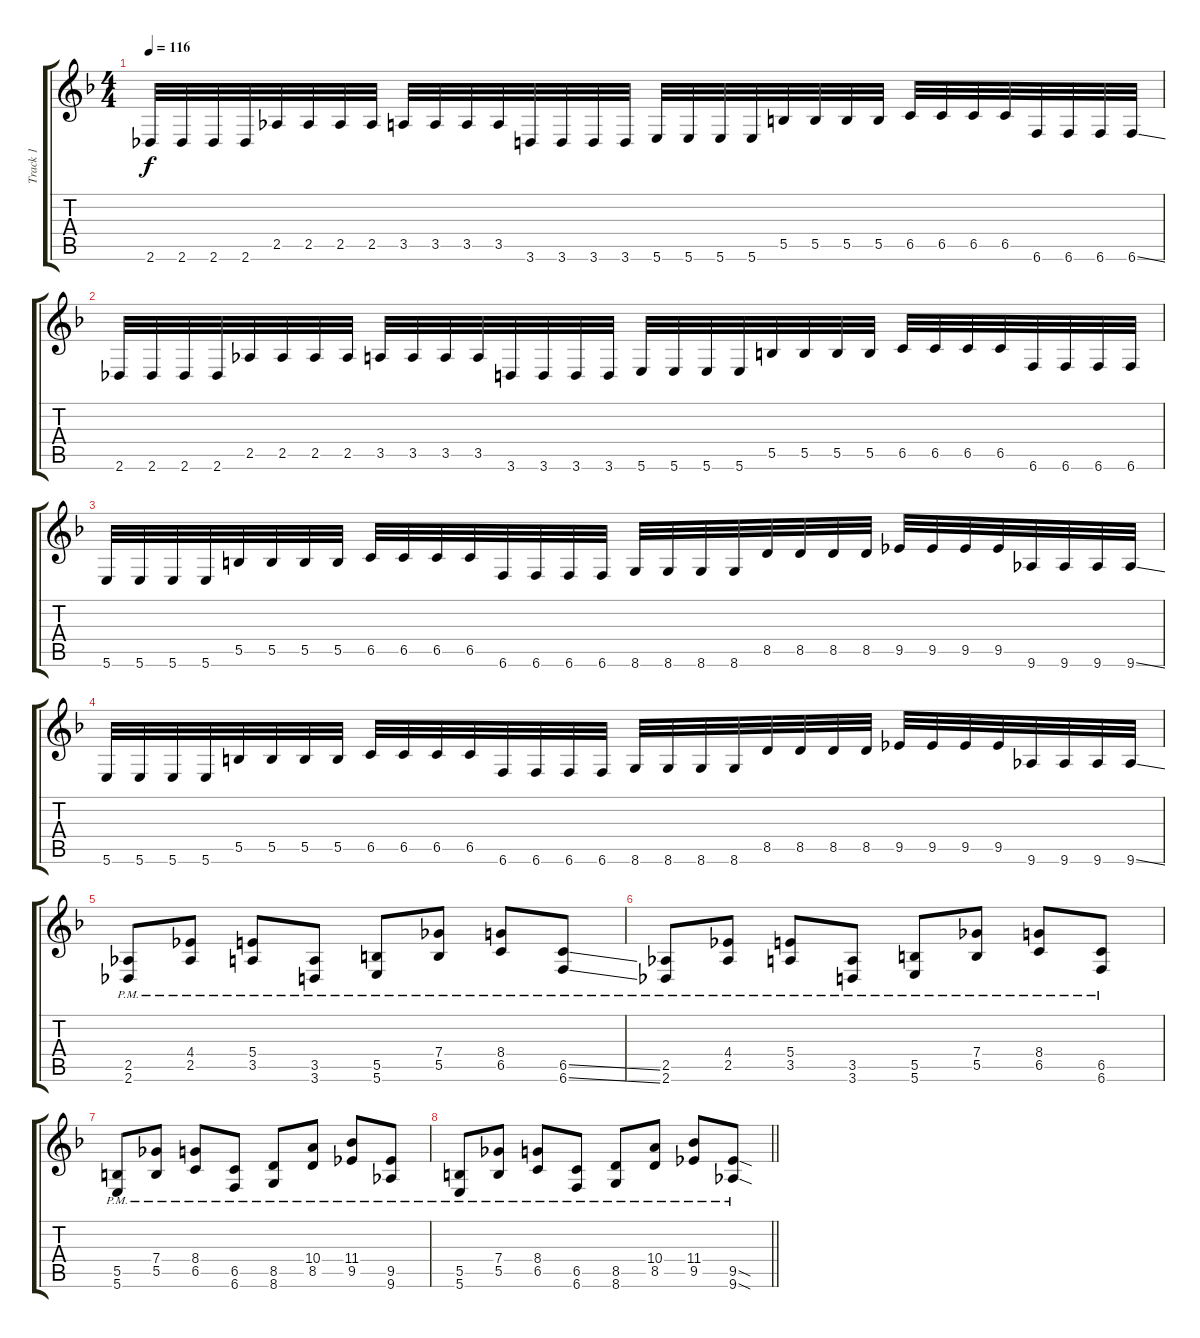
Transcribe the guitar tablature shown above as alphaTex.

\track ("Track 1" "Track 1") {instrument distortionguitar}
\staff {score tabs}
\tuning (Db4 Ab3 E3 B2 Gb2 B1) {hide}
\ts (4 4)
\tempo 116
\clef g2
\ks f
2.6.32{dy f} 2.6.32 2.6.32 2.6.32 2.5.32 2.5.32 2.5.32 2.5.32 3.5.32 3.5.32 3.5.32 3.5.32 3.6.32 3.6.32 3.6.32 3.6.32 5.6.32 5.6.32 5.6.32 5.6.32 5.5.32 5.5.32 5.5.32 5.5.32 6.5.32 6.5.32 6.5.32 6.5.32 6.6.32 6.6.32 6.6.32 6.6{ss}.32 |
2.6.32 2.6.32 2.6.32 2.6.32 2.5.32 2.5.32 2.5.32 2.5.32 3.5.32 3.5.32 3.5.32 3.5.32 3.6.32 3.6.32 3.6.32 3.6.32 5.6.32 5.6.32 5.6.32 5.6.32 5.5.32 5.5.32 5.5.32 5.5.32 6.5.32 6.5.32 6.5.32 6.5.32 6.6.32 6.6.32 6.6.32 6.6.32 |
5.6.32 5.6.32 5.6.32 5.6.32 5.5.32 5.5.32 5.5.32 5.5.32 6.5.32 6.5.32 6.5.32 6.5.32 6.6.32 6.6.32 6.6.32 6.6.32 8.6.32 8.6.32 8.6.32 8.6.32 8.5.32 8.5.32 8.5.32 8.5.32 9.5.32 9.5.32 9.5.32 9.5.32 9.6.32 9.6.32 9.6.32 9.6{ss}.32 |
5.6.32 5.6.32 5.6.32 5.6.32 5.5.32 5.5.32 5.5.32 5.5.32 6.5.32 6.5.32 6.5.32 6.5.32 6.6.32 6.6.32 6.6.32 6.6.32 8.6.32 8.6.32 8.6.32 8.6.32 8.5.32 8.5.32 8.5.32 8.5.32 9.5.32 9.5.32 9.5.32 9.5.32 9.6.32 9.6.32 9.6.32 9.6{ss}.32 |
(2.5{pm} 2.6{pm}).8 (4.4{pm} 2.5{pm}).8 (5.4{pm} 3.5{pm}).8 (3.5{pm} 3.6{pm}).8 (5.5{pm} 5.6{pm}).8 (7.4{pm} 5.5{pm}).8 (8.4{pm} 6.5{pm}).8 (6.5{ss pm} 6.6{ss pm}).8 |
(2.5{pm} 2.6{pm}).8 (4.4{pm} 2.5{pm}).8 (5.4{pm} 3.5{pm}).8 (3.5{pm} 3.6{pm}).8 (5.5{pm} 5.6{pm}).8 (7.4{pm} 5.5{pm}).8 (8.4{pm} 6.5{pm}).8 (6.5{pm} 6.6{pm}).8 |
(5.5{pm} 5.6{pm}).8 (7.4{pm} 5.5{pm}).8 (8.4{pm} 6.5{pm}).8 (6.5{pm} 6.6{pm}).8 (8.5{pm} 8.6{pm}).8 (10.4{pm} 8.5{pm}).8 (11.4{pm} 9.5{pm}).8 (9.5{pm} 9.6{pm}).8 |
\barLineRight lightlight
(5.5{pm} 5.6{pm}).8 (7.4{pm} 5.5{pm}).8 (8.4{pm} 6.5{pm}).8 (6.5{pm} 6.6{pm}).8 (8.5{pm} 8.6{pm}).8 (10.4{pm} 8.5{pm}).8 (11.4{pm} 9.5{pm}).8 (9.5{sod pm} 9.6{sod pm}).8
